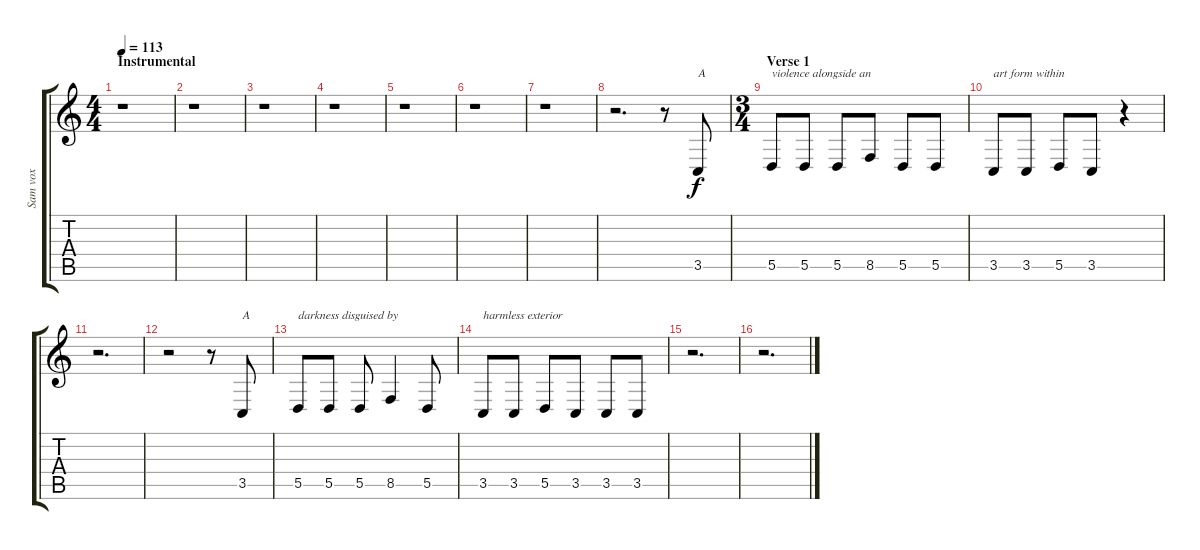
\track ("Sam vox" "Sam vox") {instrument oboe}
\staff {score tabs}
\tuning (E4 B3 G3 D3 A2 E2) {hide}
\ts (4 4)
\section ("" "Instrumental")
\tempo 113
\clef g2
\ks c
r.1{dy f} |
r.1 |
r.1 |
r.1 |
r.1 |
r.1 |
r.1 |
r.2{d} r.8 3.5.8{txt "A"} |
\ts (3 4)
\section ("" "Verse 1")
5.5.8{txt "violence alongside an"} 5.5.8 5.5.8 8.5.8 5.5.8 5.5.8 |
3.5.8{txt "art form within"} 3.5.8 5.5.8 3.5.8 r.4 |
r.2{d} |
r.2 r.8 3.5.8{txt "A"} |
5.5.8{txt "darkness disguised by"} 5.5.8 5.5.8 8.5.4 5.5.8 |
3.5.8{txt "harmless exterior"} 3.5.8 5.5.8 3.5.8 3.5.8 3.5.8 |
r.2{d} |
r.2{d}
